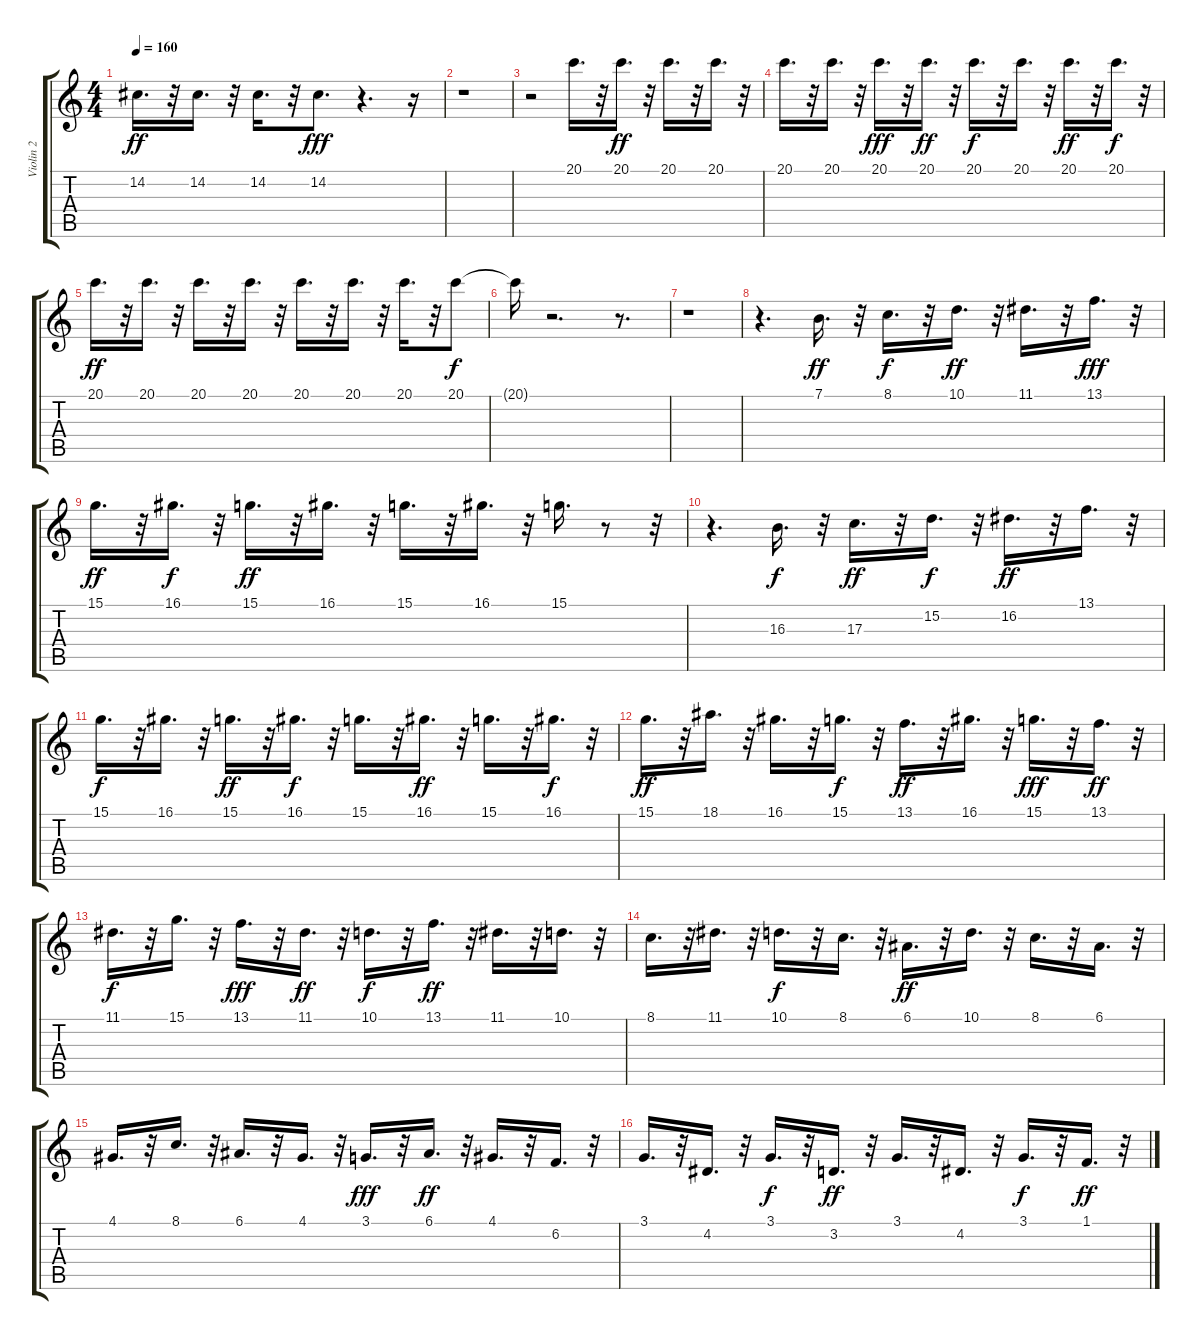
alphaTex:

\track ("Violin 2" "Violin 2") {instrument violin}
\staff {score tabs}
\tuning (E4 B3 G3 D3 A2 E2) {hide}
\ts (4 4)
\tempo 160
\clef g2
\ks c
14.2.16{d dy ff} r.32 14.2.16{d} r.32 14.2.16{d} r.32 14.2.8{d dy fff} r.4{d} r.16 |
r.1 |
r.2 20.1.16{d} r.32 20.1.16{d dy ff} r.32 20.1.16{d} r.32 20.1.16{d} r.32 |
20.1.16{d} r.32 20.1.16{d} r.32 20.1.16{d dy fff} r.32 20.1.16{d dy ff} r.32 20.1.16{d dy f} r.32 20.1.16{d} r.32 20.1.16{d dy ff} r.32 20.1.16{d dy f} r.32 |
20.1.16{d dy ff} r.32 20.1.16{d} r.32 20.1.16{d} r.32 20.1.16{d} r.32 20.1.16{d} r.32 20.1.16{d} r.32 20.1.16{d} r.32 20.1.8{dy f} |
20.1{t}.16 r.2{d} r.8{d} |
r.1 |
r.4{d} 7.1.16{d dy ff} r.32 8.1.16{d dy f} r.32 10.1.16{d dy ff} r.32 11.1.16{d} r.32 13.1.16{d dy fff} r.32 |
15.1.16{d dy ff} r.32 16.1.16{d dy f} r.32 15.1.16{d dy ff} r.32 16.1.16{d} r.32 15.1.16{d} r.32 16.1.16{d} r.32 15.1.16{d} r.8 r.32 |
r.4{d} 16.3.16{d dy f} r.32 17.3.16{d dy ff} r.32 15.2.16{d dy f} r.32 16.2.16{d dy ff} r.32 13.1.16{d} r.32 |
15.1.16{d dy f} r.32 16.1.16{d} r.32 15.1.16{d dy ff} r.32 16.1.16{d dy f} r.32 15.1.16{d} r.32 16.1.16{d dy ff} r.32 15.1.16{d} r.32 16.1.16{d dy f} r.32 |
15.1.16{d dy ff} r.32 18.1.16{d} r.32 16.1.16{d} r.32 15.1.16{d dy f} r.32 13.1.16{d dy ff} r.32 16.1.16{d} r.32 15.1.16{d dy fff} r.32 13.1.16{d dy ff} r.32 |
11.1.16{d dy f} r.32 15.1.16{d} r.32 13.1.16{d dy fff} r.32 11.1.16{d dy ff} r.32 10.1.16{d dy f} r.32 13.1.16{d dy ff} r.32 11.1.16{d} r.32 10.1.16{d} r.32 |
8.1.16{d} r.32 11.1.16{d} r.32 10.1.16{d dy f} r.32 8.1.16{d} r.32 6.1.16{d dy ff} r.32 10.1.16{d} r.32 8.1.16{d} r.32 6.1.16{d} r.32 |
4.1.16{d} r.32 8.1.16{d} r.32 6.1.16{d} r.32 4.1.16{d} r.32 3.1.16{d dy fff} r.32 6.1.16{d dy ff} r.32 4.1.16{d} r.32 6.2.16{d} r.32 |
3.1.16{d} r.32 4.2.16{d} r.32 3.1.16{d dy f} r.32 3.2.16{d dy ff} r.32 3.1.16{d} r.32 4.2.16{d} r.32 3.1.16{d dy f} r.32 1.1.16{d dy ff} r.32
